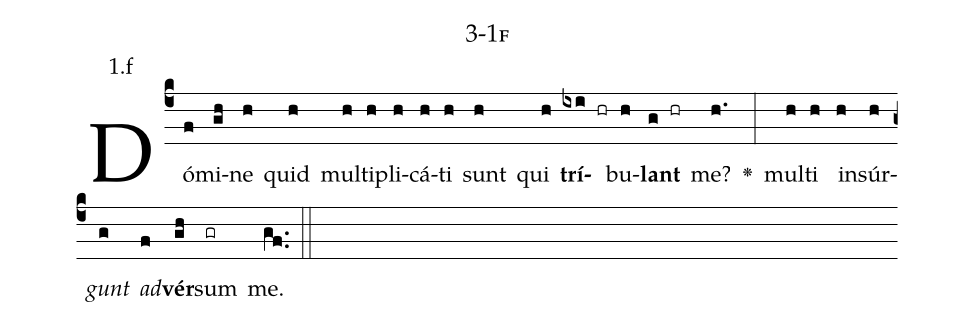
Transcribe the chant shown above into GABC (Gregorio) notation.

name: 3-1f;
annotation: 1.f;
%%
(c4)Dó(f)mi(gh)ne(h) quid(h) mul(h)ti(h)pli(h)cá(h)ti(h) sunt(h) qui(h) <b>trí</b>(ixi hr)bu(h)<b>lant</b>(g hr) me?(h.) <v>\greheightstar</v>(:) mul(h)ti(h) in(h)súr(h)<i>gunt</i>(g) <i>ad</i>(f)<b>vér</b>(gh)sum(gr) me.(gf..) (::)


%E(h) u(h) o(g) u(f) a(gh) e.(gf..) (::)
